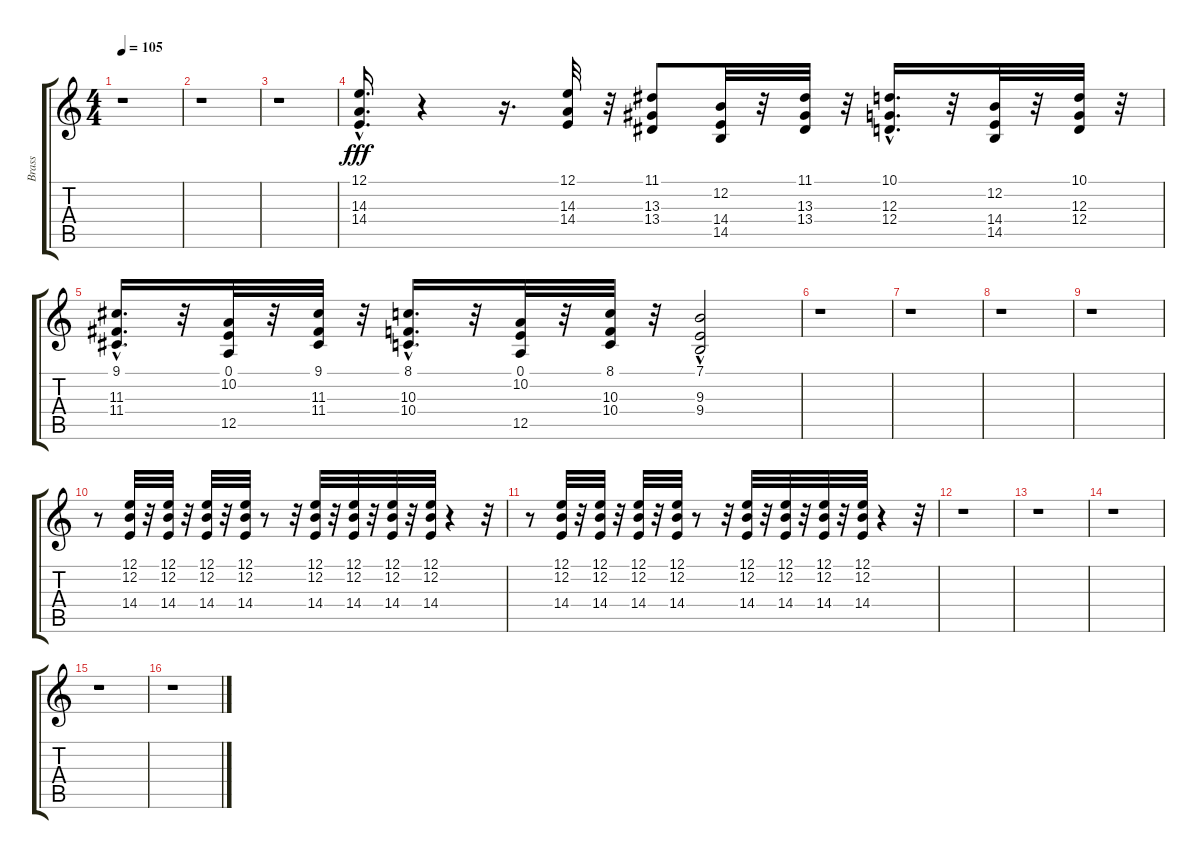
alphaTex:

\track ("Brass" "Brass") {instrument stringensemble1}
\staff {score tabs}
\tuning (E4 B3 G3 D3 A2 E2) {hide}
\ts (4 4)
\tempo 105
\clef g2
\ks c
r.1{dy fff} |
r.1 |
r.1 |
(12.1{hac} 14.3{hac} 14.4{hac}).16{d} r.4 r.16{d} (12.1 14.3 14.4).32 r.32 (11.1 13.3 13.4).8 (12.2 14.4 14.5).32 r.32 (11.1 13.3 13.4).32 r.32 (10.1{hac} 12.3{hac} 12.4{hac}).16{d} r.32 (12.2 14.4 14.5).32 r.32 (10.1 12.3 12.4).32 r.32 |
(9.1{hac} 11.3{hac} 11.4{hac}).16{d} r.32 (0.1 10.2 12.5).32 r.32 (9.1 11.3 11.4).32 r.32 (8.1{hac} 10.3{hac} 10.4{hac}).16{d} r.32 (0.1 10.2 12.5).32 r.32 (8.1 10.3 10.4).32 r.32 (7.1{hac} 9.3 9.4{hac}).2 |
r.1 |
r.1 |
r.1 |
r.1 |
r.8 (12.1 12.2 14.4).32 r.32 (12.1 12.2 14.4).32 r.32 (12.1 12.2 14.4).32 r.32 (12.1 12.2 14.4).32 r.8 r.32 (12.1 12.2 14.4).32 r.32 (12.1 12.2 14.4).32 r.32 (12.1 12.2 14.4).32 r.32 (12.1 12.2 14.4).32 r.4 r.32 |
r.8 (12.1 12.2 14.4).32 r.32 (12.1 12.2 14.4).32 r.32 (12.1 12.2 14.4).32 r.32 (12.1 12.2 14.4).32 r.8 r.32 (12.1 12.2 14.4).32 r.32 (12.1 12.2 14.4).32 r.32 (12.1 12.2 14.4).32 r.32 (12.1 12.2 14.4).32 r.4 r.32 |
r.1 |
r.1 |
r.1 |
r.1 |
r.1
